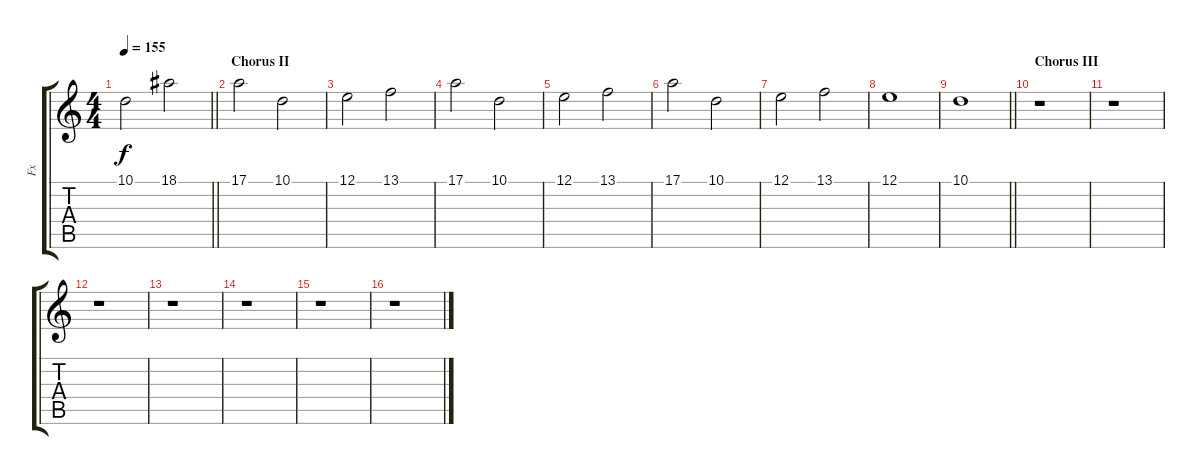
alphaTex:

\track ("Fx" "Fx") {instrument pad7halo}
\staff {score tabs}
\tuning (E4 B3 G3 D3 A2 E2) {hide}
\ts (4 4)
\tempo 155
\clef g2
\barLineRight lightlight
\ks c
10.1.2{dy f} 18.1.2 |
\section ("" "Chorus II")
17.1.2 10.1.2 |
12.1.2 13.1.2 |
17.1.2 10.1.2 |
12.1.2 13.1.2 |
17.1.2 10.1.2 |
12.1.2 13.1.2 |
12.1.1 |
\barLineRight lightlight
10.1.1 |
\section ("" "Chorus III")
r.1 |
r.1 |
r.1 |
r.1 |
r.1 |
r.1 |
r.1
